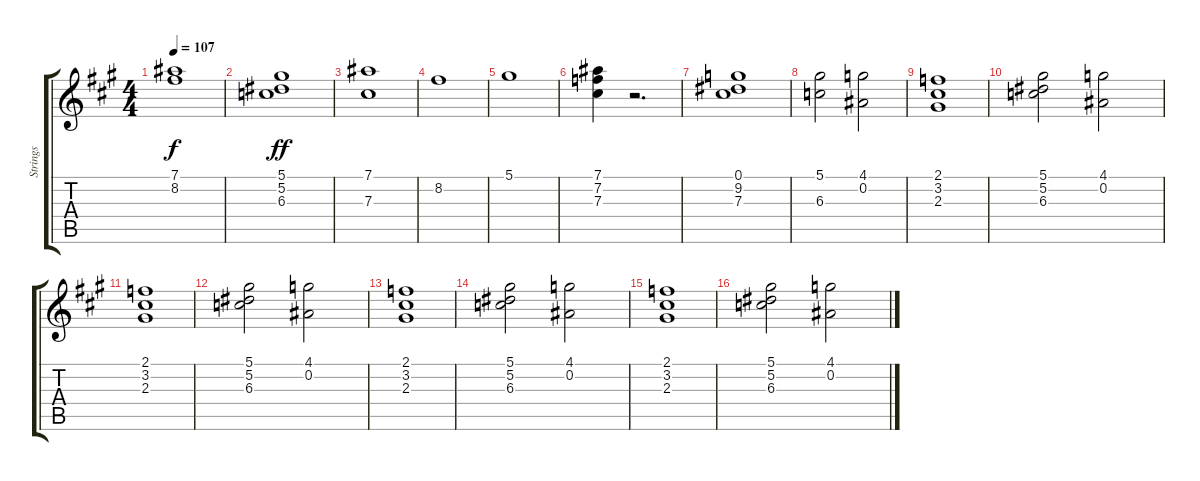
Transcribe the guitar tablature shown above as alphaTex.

\track ("Strings" "Strings") {instrument electricguitarclean}
\staff {score tabs}
\tuning (Eb4 Bb3 Gb3 Db3 Ab2 Eb2) {hide}
\ts (4 4)
\tempo 107
\clef g2
\ks a
(7.1{t} 8.2{t}).1{dy f} |
(5.1 5.2 6.3).1{dy ff} |
(7.1 7.3).1 |
8.2.1 |
5.1.1 |
(7.1 7.2 7.3).4 r.2{d} |
(0.1 9.2 7.3).1 |
(5.1 6.3).2 (4.1 0.2).2 |
(2.1 3.2 2.3).1 |
(5.1 5.2 6.3).2 (4.1 0.2).2 |
(2.1 3.2 2.3).1 |
(5.1 5.2 6.3).2 (4.1 0.2).2 |
(2.1 3.2 2.3).1 |
(5.1 5.2 6.3).2 (4.1 0.2).2 |
(2.1 3.2 2.3).1 |
(5.1 5.2 6.3).2 (4.1 0.2).2
